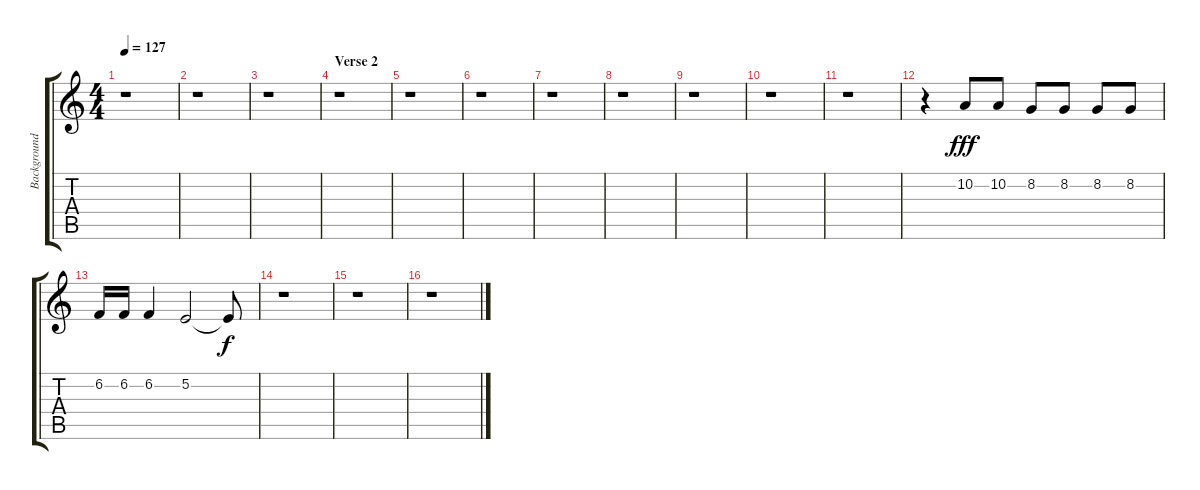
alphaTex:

\track ("Background Vocals (Townshend)" "Background") {instrument lead1square}
\staff {score tabs}
\tuning (E4 B3 G3 D3 A2 E2) {hide}
\ts (4 4)
\tempo 127
\clef g2
\ks c
r.1{dy fff} |
r.1 |
r.1 |
\section ("" "Verse 2")
r.1 |
r.1 |
r.1 |
r.1 |
r.1 |
r.1 |
r.1 |
r.1 |
r.4 10.2.8 10.2.8 8.2.8 8.2.8 8.2.8 8.2.8 |
6.2.16 6.2.16 6.2.4 5.2.2 5.2{t}.8{dy f} |
r.1 |
r.1 |
r.1
